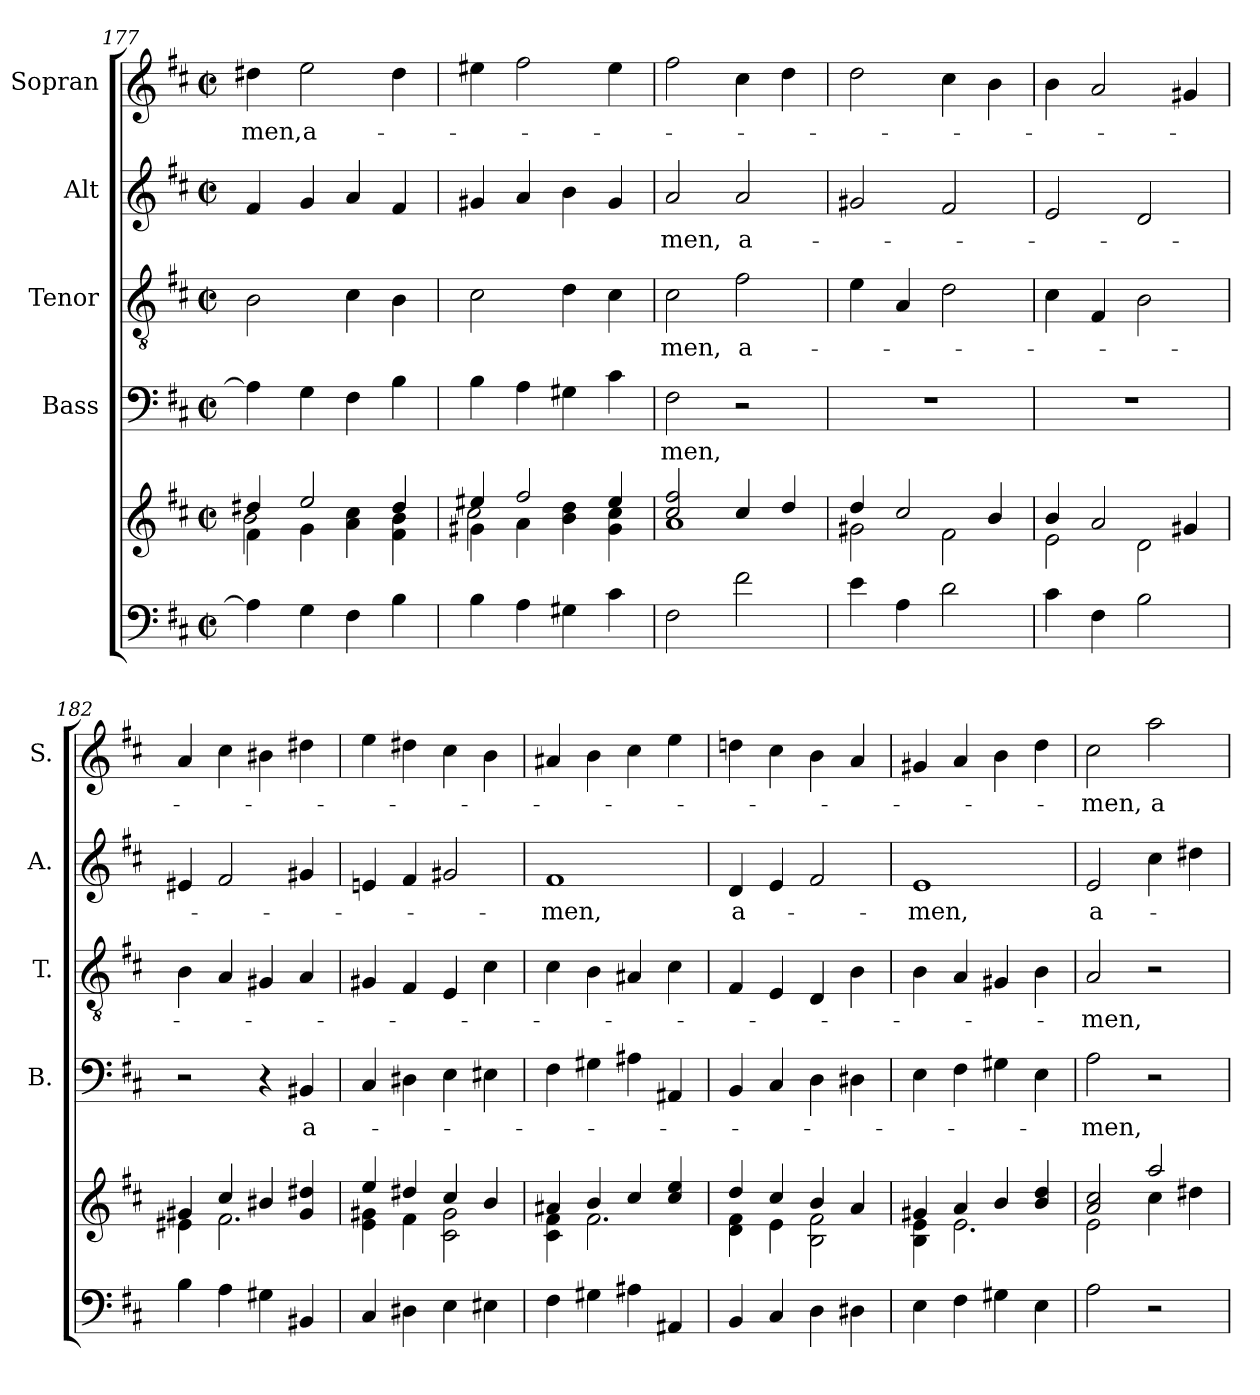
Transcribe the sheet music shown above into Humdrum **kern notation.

**kern	**kern	**kern	**text	**kern	**text	**kern	**text	**kern	**text
*part5	*part5	*part4	*part4	*part3	*part3	*part2	*part2	*part1	*part1
*staff6	*staff5	*staff4	*staff4	*staff3	*staff3	*staff2	*staff2	*staff1	*staff1
*	*	*I"Bass	*	*I"Tenor	*	*I"Alt	*	*I"Sopran	*
*	*	*I'B.	*	*I'T.	*	*I'A.	*	*I'S.	*
*clefF4	*clefG2	*clefF4	*	*clefGv2	*	*clefG2	*	*clefG2	*
*k[f#c#]	*k[f#c#]	*k[f#c#]	*	*k[f#c#]	*	*k[f#c#]	*	*k[f#c#]	*
*D:	*D:	*D:	*	*D:	*	*D:	*	*D:	*
*M2/2	*M2/2	*M2/2	*	*M2/2	*	*M2/2	*	*M2/2	*
*met(c|)	*met(c|)	*met(c|)	*	*met(c|)	*	*met(c|)	*	*met(c|)	*
=177	=177	=177	=177	=177	=177	=177	=177	=177	=177
*	*^	*	*	*	*	*	*	*	*
*	*	*^	*	*	*	*	*	*	*	*
!	!	!	!	!	!	!	!	!	!	!	!LO:LY:b
4A\]	4dd#X/	4f#\	2b\	4A\]	.	2B\	.	4f#/	.	4dd#X\	-men,
!	!	!	!	!	!	!	!	!	!	!	!LO:LY:b
4G\	2ee/	4g\	.	4G\	.	.	.	4g/	.	2ee\	a-
4F#\	.	4a\ 4cc#\	2ryy	4F#\	.	4c#\	.	4a/	.	.	.
4B\	4dd#/	4f#\ 4b\	.	4B\	.	4B\	.	4f#/	.	4dd#\	.
!!LO:LB:g=z
=178	=178	=178	=178	=178	=178	=178	=178	=178	=178	=178	=178
4B\	4ee#X/	4g#X\	2cc#\	4B\	.	2c#\	.	4g#X/	.	4ee#X\	.
4A\	2ff#/	4a\	.	4A\	.	.	.	4a/	.	2ff#\	.
4G#X\	.	4b\ 4dd\	2ryy	4G#X\	.	4d\	.	4b\	.	.	.
4c#\	4ee#/	4g#\ 4cc#\	.	4c#\	.	4c#\	.	4g#/	.	4ee#\	.
*	*	*v	*v	*	*	*	*	*	*	*	*
=179	=179	=179	=179	=179	=179	=179	=179	=179	=179	=179
!	!	!	!	!LO:LY:b	!	!LO:LY:b	!	!LO:LY:b	!	!
2F#\	2cc#/ 2ff#/	1a	2F#\	-men,	2c#\	-men,	2a/	-men,	2ff#\	.
!	!	!	!	!	!	!LO:LY:b	!	!LO:LY:b	!	!
2f#\	4cc#/	.	2r	.	2f#\	a-	2a/	a-	4cc#\	.
.	4dd/	.	.	.	.	.	.	.	4dd\	.
=180	=180	=180	=180	=180	=180	=180	=180	=180	=180	=180
4e\	4dd/	2g#X\	1r	.	4e\	.	2g#X/	.	2dd\	.
4A\	2cc#/	.	.	.	4A/	.	.	.	.	.
2d\	.	2f#\	.	.	2d\	.	2f#/	.	4cc#\	.
.	4b/	.	.	.	.	.	.	.	4b\	.
=181	=181	=181	=181	=181	=181	=181	=181	=181	=181	=181
4c#\	4b/	2e\	1r	.	4c#\	.	2e/	.	4b\	.
4F#\	2a/	.	.	.	4F#/	.	.	.	2a/	.
2B\	.	2d\	.	.	2B\	.	2d/	.	.	.
.	4g#X/	.	.	.	.	.	.	.	4g#X/	.
=182	=182	=182	=182	=182	=182	=182	=182	=182	=182	=182
4B\	4g#X/	4e#X\	2r	.	4B\	.	4e#X/	.	4a/	.
4A\	4cc#/	2.f#\	.	.	4A/	.	2f#/	.	4cc#\	.
4G#X\	4b#X/	.	4r	.	4G#X/	.	.	.	4b#X\	.
!	!	!	!	!LO:LY:b	!	!	!	!	!	!
4BB#X/	4g#/ 4dd#X/	.	4BB#X/	a-	4A/	.	4g#X/	.	4dd#X\	.
!!LO:PB:g=z
=183	=183	=183	=183	=183	=183	=183	=183	=183	=183	=183
4C#/	4ee/	4e\ 4g#X\	4C#/	.	4G#X/	.	4en/	.	4ee\	.
4D#X\	4dd#X/	4f#\	4D#X\	.	4F#/	.	4f#/	.	4dd#X\	.
4E\	4cc#/	2c#\ 2g#\	4E\	.	4E/	.	2g#X/	.	4cc#\	.
4E#X\	4b/	.	4E#X\	.	4c#\	.	.	.	4b\	.
=184	=184	=184	=184	=184	=184	=184	=184	=184	=184	=184
!	!	!	!	!	!	!	!	!LO:LY:b	!	!
4F#\	4a#X/	4c#\ 4f#\	4F#\	.	4c#\	.	1f#	-men,	4a#X/	.
4G#X\	4b/	2.f#\	4G#X\	.	4B\	.	.	.	4b\	.
4A#X\	4cc#/	.	4A#X\	.	4A#X/	.	.	.	4cc#\	.
4AA#X/	4cc#/ 4ee/	.	4AA#X/	.	4c#\	.	.	.	4ee\	.
=185	=185	=185	=185	=185	=185	=185	=185	=185	=185	=185
!	!	!	!	!	!	!	!	!LO:LY:b	!	!
4BB/	4dd/	4d\ 4f#\	4BB/	.	4F#/	.	4d/	a-	4ddn\	.
4C#/	4cc#/	4e\	4C#/	.	4E/	.	4e/	.	4cc#\	.
4D\	4b/	2B\ 2f#\	4D\	.	4D/	.	2f#/	.	4b\	.
4D#X\	4a/	.	4D#X\	.	4B\	.	.	.	4a/	.
=186	=186	=186	=186	=186	=186	=186	=186	=186	=186	=186
!	!	!	!	!	!	!	!	!LO:LY:b	!	!
4E\	4g#X/	4B\ 4e\	4E\	.	4B\	.	1e	-men,	4g#X/	.
4F#\	4a/	2.e\	4F#\	.	4A/	.	.	.	4a/	.
4G#X\	4b/	.	4G#X\	.	4G#X/	.	.	.	4b\	.
4E\	4b/ 4dd/	.	4E\	.	4B\	.	.	.	4dd\	.
=187	=187	=187	=187	=187	=187	=187	=187	=187	=187	=187
!	!	!	!	!LO:LY:b	!	!LO:LY:b	!	!LO:LY:b	!	!LO:LY:b
2A\	2a/ 2cc#/	2e\	2A\	-men,	2A/	-men,	2e/	a-	2cc#\	-men,
!	!	!	!	!	!	!	!	!	!	!LO:LY:b
2r	2aa/	4cc#\	2r	.	2r	.	4cc#\	.	2aa\	a-
.	.	4dd#X\	.	.	.	.	4dd#X\	.	.	.
*	*v	*v	*	*	*	*	*	*	*	*
=	=	=	=	=	=	=	=	=	=
*-	*-	*-	*-	*-	*-	*-	*-	*-	*-
